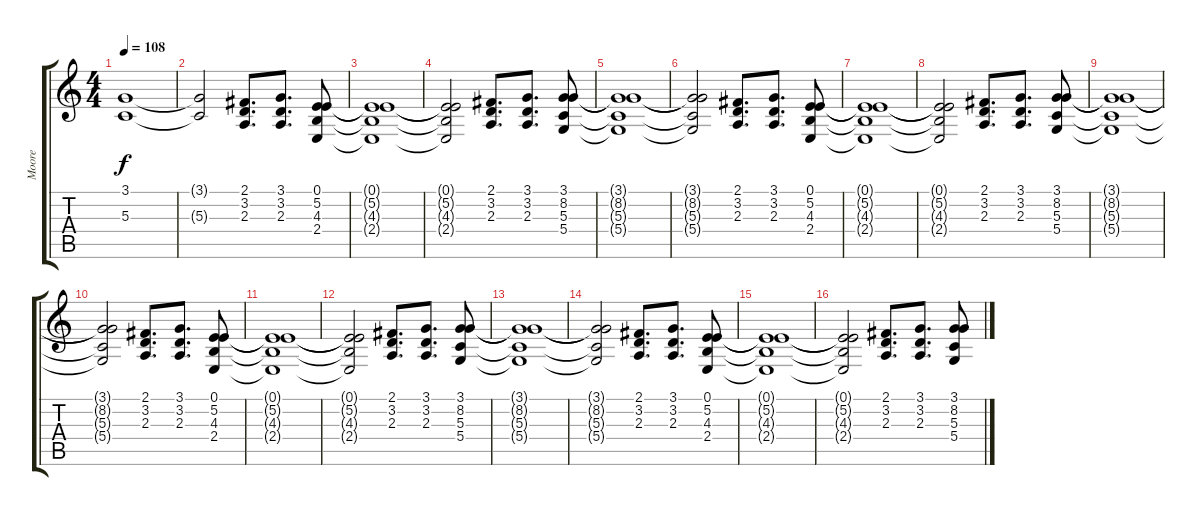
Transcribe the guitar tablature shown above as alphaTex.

\track ("Moore" "Moore") {instrument rockorgan}
\staff {score tabs}
\tuning (E4 B3 G3 D3 A2 E2) {hide}
\ts (4 4)
\tempo 108
\clef g2
\ks c
(3.1{t} 5.3{t}).1{dy f} |
(3.1{t} 5.3{t}).2 (2.1 3.2 2.3).8{d} (3.1 3.2 2.3).8{d} (0.1 5.2 4.3 2.4).8 |
(0.1{t} 5.2{t} 4.3{t} 2.4{t}).1 |
(0.1{t} 5.2{t} 4.3{t} 2.4{t}).2 (2.1 3.2 2.3).8{d} (3.1 3.2 2.3).8{d} (3.1 8.2 5.3 5.4).8 |
(3.1{t} 8.2{t} 5.3{t} 5.4{t}).1 |
(3.1{t} 8.2{t} 5.3{t} 5.4{t}).2 (2.1 3.2 2.3).8{d} (3.1 3.2 2.3).8{d} (0.1 5.2 4.3 2.4).8 |
(0.1{t} 5.2{t} 4.3{t} 2.4{t}).1 |
(0.1{t} 5.2{t} 4.3{t} 2.4{t}).2 (2.1 3.2 2.3).8{d} (3.1 3.2 2.3).8{d} (3.1 8.2 5.3 5.4).8 |
(3.1{t} 8.2{t} 5.3{t} 5.4{t}).1 |
(3.1{t} 8.2{t} 5.3{t} 5.4{t}).2 (2.1 3.2 2.3).8{d} (3.1 3.2 2.3).8{d} (0.1 5.2 4.3 2.4).8 |
(0.1{t} 5.2{t} 4.3{t} 2.4{t}).1 |
(0.1{t} 5.2{t} 4.3{t} 2.4{t}).2 (2.1 3.2 2.3).8{d} (3.1 3.2 2.3).8{d} (3.1 8.2 5.3 5.4).8 |
(3.1{t} 8.2{t} 5.3{t} 5.4{t}).1 |
(3.1{t} 8.2{t} 5.3{t} 5.4{t}).2 (2.1 3.2 2.3).8{d} (3.1 3.2 2.3).8{d} (0.1 5.2 4.3 2.4).8 |
(0.1{t} 5.2{t} 4.3{t} 2.4{t}).1 |
(0.1{t} 5.2{t} 4.3{t} 2.4{t}).2 (2.1 3.2 2.3).8{d} (3.1 3.2 2.3).8{d} (3.1 8.2 5.3 5.4).8
